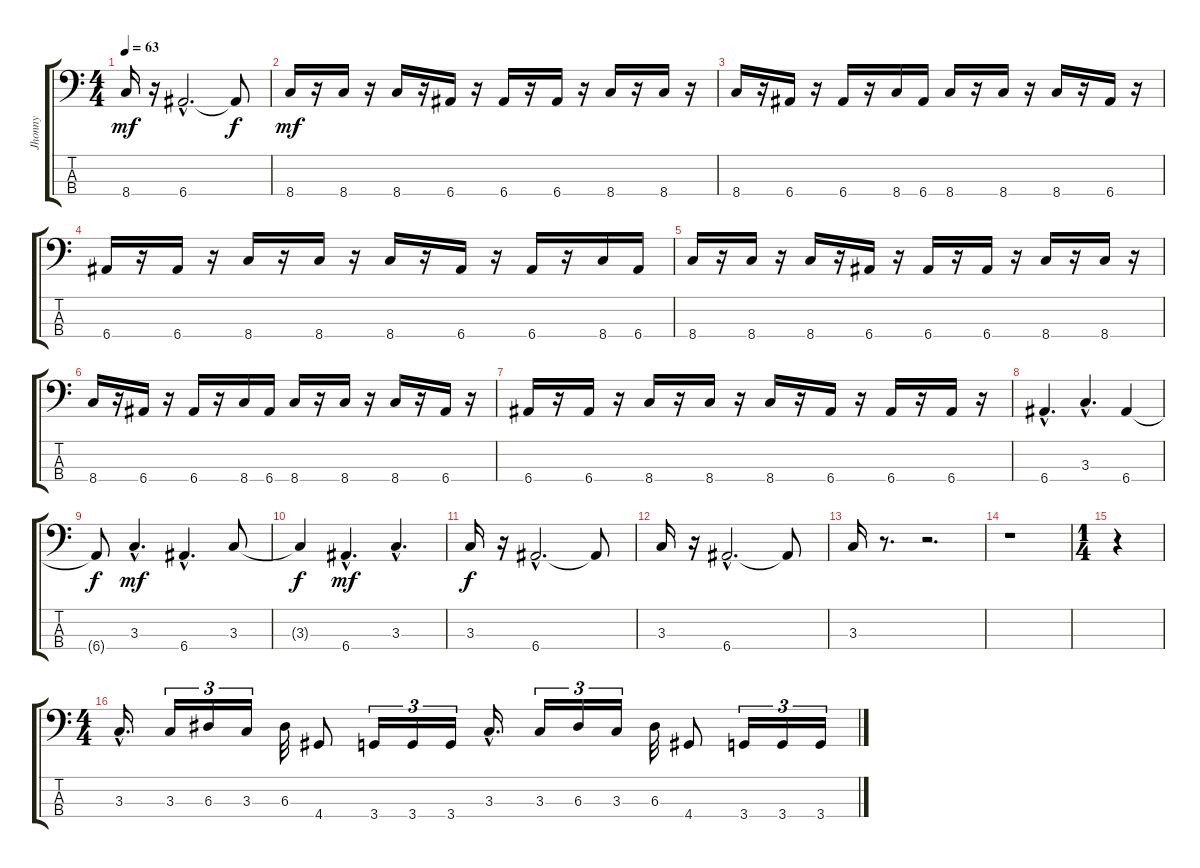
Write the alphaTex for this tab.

\track ("Jhonny" "Jhonny") {instrument electricbassfinger}
\staff {score tabs}
\tuning (G2 D2 A1 E1) {hide}
\ts (4 4)
\tempo 63
\clef f4
\ks c
8.4.16{dy mf} r.16 6.4{hac}.2{d} 6.4{t}.8{dy f} |
8.4.16{dy mf} r.16 8.4.16 r.16 8.4.16 r.16 6.4.16 r.16 6.4.16 r.16 6.4.16 r.16 8.4.16 r.16 8.4.16 r.16 |
8.4.16 r.16 6.4.16 r.16 6.4.16 r.16 8.4.16 6.4.16 8.4.16 r.16 8.4.16 r.16 8.4.16 r.16 6.4.16 r.16 |
6.4.16 r.16 6.4.16 r.16 8.4.16 r.16 8.4.16 r.16 8.4.16 r.16 6.4.16 r.16 6.4.16 r.16 8.4.16 6.4.16 |
8.4.16 r.16 8.4.16 r.16 8.4.16 r.16 6.4.16 r.16 6.4.16 r.16 6.4.16 r.16 8.4.16 r.16 8.4.16 r.16 |
8.4.16 r.16 6.4.16 r.16 6.4.16 r.16 8.4.16 6.4.16 8.4.16 r.16 8.4.16 r.16 8.4.16 r.16 6.4.16 r.16 |
6.4.16 r.16 6.4.16 r.16 8.4.16 r.16 8.4.16 r.16 8.4.16 r.16 6.4.16 r.16 6.4.16 r.16 6.4.16 r.16 |
6.4{hac}.4{d} 3.3{hac}.4{d} 6.4.4 |
6.4{t}.8{dy f} 3.3{hac}.4{d dy mf} 6.4{hac}.4{d} 3.3.8 |
3.3{t}.4{dy f} 6.4{hac}.4{d dy mf} 3.3{hac}.4{d} |
3.3.16{dy f} r.16 6.4{hac}.2{d} 6.4{t}.8 |
3.3.16 r.16 6.4{hac}.2{d} 6.4{t}.8 |
3.3.16 r.8{d} r.2{d} |
r.1 |
\ts (1 4)
r.4 |
\ts (4 4)
3.3{hac}.16{d} 3.3.16{tu (3 2)} 6.3.16{tu (3 2)} 3.3.16{tu (3 2)} 6.3.32 4.4.8 3.4.16{tu (3 2)} 3.4.16{tu (3 2)} 3.4.16{tu (3 2)} 3.3{hac}.16{d} 3.3.16{tu (3 2)} 6.3.16{tu (3 2)} 3.3.16{tu (3 2)} 6.3.32 4.4.8 3.4.16{tu (3 2)} 3.4.16{tu (3 2)} 3.4.16{tu (3 2)}
